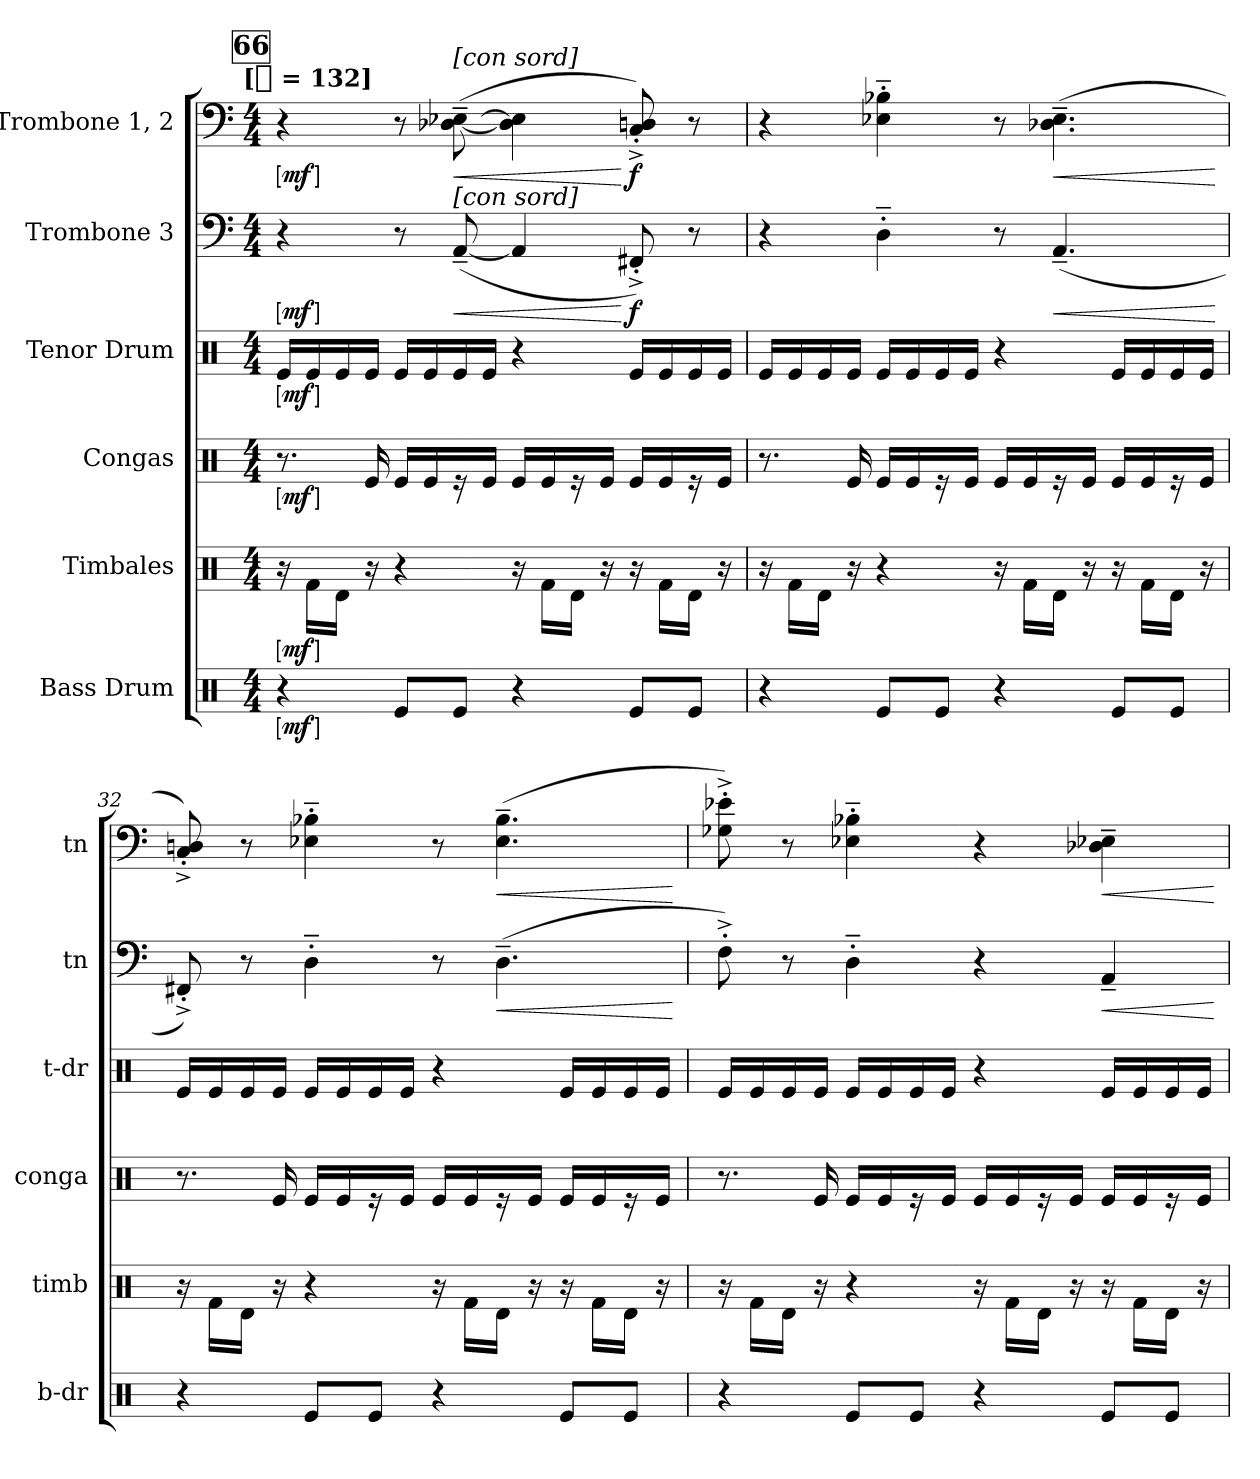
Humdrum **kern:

**kern	**dynam	**kern	**dynam	**kern	**dynam	**kern	**dynam	**kern	**dynam	**kern	**dynam
*part6	*part6	*part5	*part5	*part4	*part4	*part3	*part3	*part2	*part2	*part1	*part1
*staff6	*staff6	*staff5	*staff5	*staff4	*staff4	*staff3	*staff3	*staff2	*staff2	*staff1	*staff1
*I"Bass Drum	*	*I"Timbales	*	*I"Congas	*	*I"Tenor Drum	*	*I"Trombone 3	*	*I"Trombone 1, 2	*
*I'b-dr	*	*I'timb	*	*I'conga	*	*I't-dr	*	*I'tn	*	*I'tn	*
*clefX	*	*clefX	*	*clefX	*	*clefX	*	*clefF4	*	*clefF4	*
*k[]	*	*k[]	*	*k[]	*	*k[]	*	*k[]	*	*k[]	*
*C:	*	*C:	*	*C:	*	*C:	*	*C:	*	*C:	*
!!LO:TX:omd:t=[[quarter] = 132]
*M4/4	*	*M4/4	*	*M4/4	*	*M4/4	*	*M4/4	*	*M4/4	*
*MM132	*	*MM132	*	*MM132	*	*MM132	*	*MM132	*	*MM132	*
!!LO:REH:place=s1:t=66
=30	=30	=30	=30	=30	=30	=30	=30	=30	=30	=30	=30
!	!LO:DY:ed=brack	!	!LO:DY:ed=brack	!	!LO:DY:ed=brack	!	!LO:DY:ed=brack	!	!LO:DY:ed=brack	!	!LO:DY:ed=brack
4r	mf	16r	mf	8.r	mf	16Re/LL	mf	4r	mf	4r	mf
.	.	16Rf\LL	.	.	.	16Re/	.	.	.	.	.
.	.	16Rd\JJ	.	.	.	16Re/	.	.	.	.	.
.	.	16r	.	16Re/	.	16Re/JJ	.	.	.	.	.
8Re/L	.	4r	.	16Re/LL	.	16Re/LL	.	8r	.	8r	.
.	.	.	.	16Re/	.	16Re/	.	.	.	.	.
!	!	!	!	!	!	!	!	!	!	!LO:TX:a:t=[con sord]	!
!	!	!	!	!	!	!	!	!LO:TX:a:t=[con sord]	!	!	!
!	!	!	!	!	!	!	!	!	!LO:HP:b	!	!LO:HP:b
8Re/J	.	.	.	16r	.	16Re/	.	([8AA~	<	([8D-X~ [8E-X~	<
.	.	.	.	16Re/JJ	.	16Re/JJ	.	.	.	.	.
4r	.	16r	.	16Re/LL	.	4r	.	4AA]	.	4D-] 4E-]	.
.	.	16Rf\LL	.	16Re/	.	.	.	.	.	.	.
.	.	16Rd\JJ	.	16r	.	.	.	.	.	.	.
.	.	16r	.	16Re/JJ	.	.	.	.	.	.	.
8Re/L	.	16r	.	16Re/LL	.	16Re/LL	.	8FF#X'^)	[ f	8C'^ 8Dn'^)	[ f
.	.	16Rf\LL	.	16Re/	.	16Re/	.	.	.	.	.
8Re/J	.	16Rd\JJ	.	16r	.	16Re/	.	8r	.	8r	.
.	.	16r	.	16Re/JJ	.	16Re/JJ	.	.	.	.	.
=31	=31	=31	=31	=31	=31	=31	=31	=31	=31	=31	=31
4r	.	16r	.	8.r	.	16Re/LL	.	4r	.	4r	.
.	.	16Rf\LL	.	.	.	16Re/	.	.	.	.	.
.	.	16Rd\JJ	.	.	.	16Re/	.	.	.	.	.
.	.	16r	.	16Re/	.	16Re/JJ	.	.	.	.	.
8Re/L	.	4r	.	16Re/LL	.	16Re/LL	.	4D'~	.	4E-X'~ 4B-X'~	.
.	.	.	.	16Re/	.	16Re/	.	.	.	.	.
8Re/J	.	.	.	16r	.	16Re/	.	.	.	.	.
.	.	.	.	16Re/JJ	.	16Re/JJ	.	.	.	.	.
4r	.	16r	.	16Re/LL	.	4r	.	8r	.	8r	.
.	.	16Rf\LL	.	16Re/	.	.	.	.	.	.	.
!	!	!	!	!	!	!	!	!	!LO:HP:b	!	!LO:HP:b
.	.	16Rd\JJ	.	16r	.	.	.	(4.AA~	<	(4.D-X~ 4.E-~	<
.	.	16r	.	16Re/JJ	.	.	.	.	.	.	.
8Re/L	.	16r	.	16Re/LL	.	16Re/LL	.	.	.	.	.
.	.	16Rf\LL	.	16Re/	.	16Re/	.	.	.	.	.
8Re/J	.	16Rd\JJ	.	16r	.	16Re/	.	.	.	.	.
.	.	16r	.	16Re/JJ	.	16Re/JJ	.	.	.	.	.
.	.	.	.	.	.	.	.	.	[	.	[
=32	=32	=32	=32	=32	=32	=32	=32	=32	=32	=32	=32
4r	.	16r	.	8.r	.	16Re/LL	.	8FF#X'^)	.	8C'^ 8Dn'^)	.
.	.	16Rf\LL	.	.	.	16Re/	.	.	.	.	.
.	.	16Rd\JJ	.	.	.	16Re/	.	8r	.	8r	.
.	.	16r	.	16Re/	.	16Re/JJ	.	.	.	.	.
8Re/L	.	4r	.	16Re/LL	.	16Re/LL	.	4D'~	.	4E-X'~ 4B-X'~	.
.	.	.	.	16Re/	.	16Re/	.	.	.	.	.
8Re/J	.	.	.	16r	.	16Re/	.	.	.	.	.
.	.	.	.	16Re/JJ	.	16Re/JJ	.	.	.	.	.
4r	.	16r	.	16Re/LL	.	4r	.	8r	.	8r	.
.	.	16Rf\LL	.	16Re/	.	.	.	.	.	.	.
!	!	!	!	!	!	!	!	!	!LO:HP:b	!	!LO:HP:b
.	.	16Rd\JJ	.	16r	.	.	.	(4.D~	<	(4.E-~ 4.B-~	<
.	.	16r	.	16Re/JJ	.	.	.	.	.	.	.
8Re/L	.	16r	.	16Re/LL	.	16Re/LL	.	.	.	.	.
.	.	16Rf\LL	.	16Re/	.	16Re/	.	.	.	.	.
8Re/J	.	16Rd\JJ	.	16r	.	16Re/	.	.	.	.	.
.	.	16r	.	16Re/JJ	.	16Re/JJ	.	.	.	.	.
.	.	.	.	.	.	.	.	.	[	.	[
=33	=33	=33	=33	=33	=33	=33	=33	=33	=33	=33	=33
4r	.	16r	.	8.r	.	16Re/LL	.	8F'^)	.	8G-X'^ 8e-X'^)	.
.	.	16Rf\LL	.	.	.	16Re/	.	.	.	.	.
.	.	16Rd\JJ	.	.	.	16Re/	.	8r	.	8r	.
.	.	16r	.	16Re/	.	16Re/JJ	.	.	.	.	.
8Re/L	.	4r	.	16Re/LL	.	16Re/LL	.	4D'~	.	4E-X'~ 4B-X'~	.
.	.	.	.	16Re/	.	16Re/	.	.	.	.	.
8Re/J	.	.	.	16r	.	16Re/	.	.	.	.	.
.	.	.	.	16Re/JJ	.	16Re/JJ	.	.	.	.	.
4r	.	16r	.	16Re/LL	.	4r	.	4r	.	4r	.
.	.	16Rf\LL	.	16Re/	.	.	.	.	.	.	.
.	.	16Rd\JJ	.	16r	.	.	.	.	.	.	.
.	.	16r	.	16Re/JJ	.	.	.	.	.	.	.
!	!	!	!	!	!	!	!	!	!LO:HP:b	!	!LO:HP:b
8Re/L	.	16r	.	16Re/LL	.	16Re/LL	.	4AA~	<	4D-X~ 4E-X~	<
.	.	16Rf\LL	.	16Re/	.	16Re/	.	.	.	.	.
8Re/J	.	16Rd\JJ	.	16r	.	16Re/	.	.	.	.	.
.	.	16r	.	16Re/JJ	.	16Re/JJ	.	.	.	.	.
.	.	.	.	.	.	.	.	.	[	.	[
=	=	=	=	=	=	=	=	=	=	=	=
*-	*-	*-	*-	*-	*-	*-	*-	*-	*-	*-	*-
